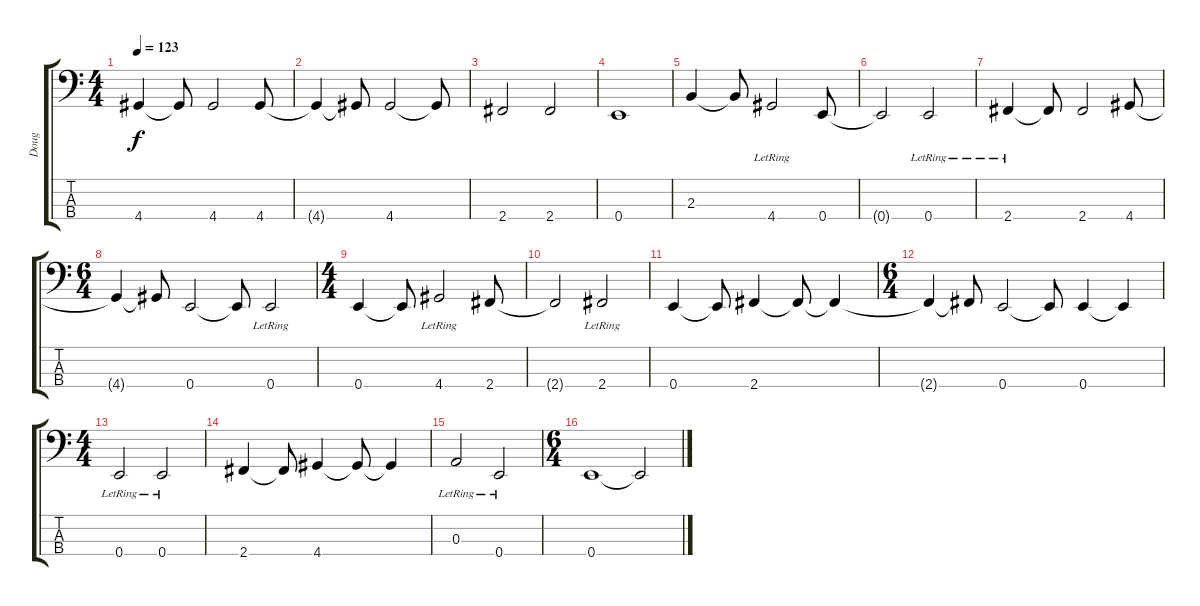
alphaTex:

\track ("Doug" "Doug") {instrument synthbass2}
\staff {score tabs}
\tuning (G2 D2 A1 E1) {hide}
\ts (4 4)
\tempo 123
\clef f4
\ks c
4.4.4{dy f} 4.4{t}.8 4.4.2 4.4.8 |
4.4{t}.4 4.4{t}.8 4.4.2 4.4{t}.8 |
2.4.2 2.4.2 |
0.4.1 |
2.3.4 2.3{t}.8 4.4{lr}.2 0.4.8 |
0.4{t}.2 0.4{lr}.2 |
2.4{lr}.4 2.4{t}.8 2.4.2 4.4.8 |
\ts (6 4)
4.4{t}.4 4.4{t}.8 0.4.2 0.4{t}.8 0.4{lr}.2 |
\ts (4 4)
0.4.4 0.4{t}.8 4.4{lr}.2 2.4.8 |
2.4{t}.2 2.4{lr}.2 |
0.4.4 0.4{t}.8 2.4.4 2.4{t}.8 2.4{t}.4 |
\ts (6 4)
2.4{t}.4 2.4{t}.8 0.4.2 0.4{t}.8 0.4.4 0.4{t}.4 |
\ts (4 4)
0.4{lr}.2 0.4{lr}.2 |
2.4.4 2.4{t}.8 4.4.4 4.4{t}.8 4.4{t}.4 |
0.3{lr}.2 0.4{lr}.2 |
\ts (6 4)
0.4.1 0.4{t}.2
